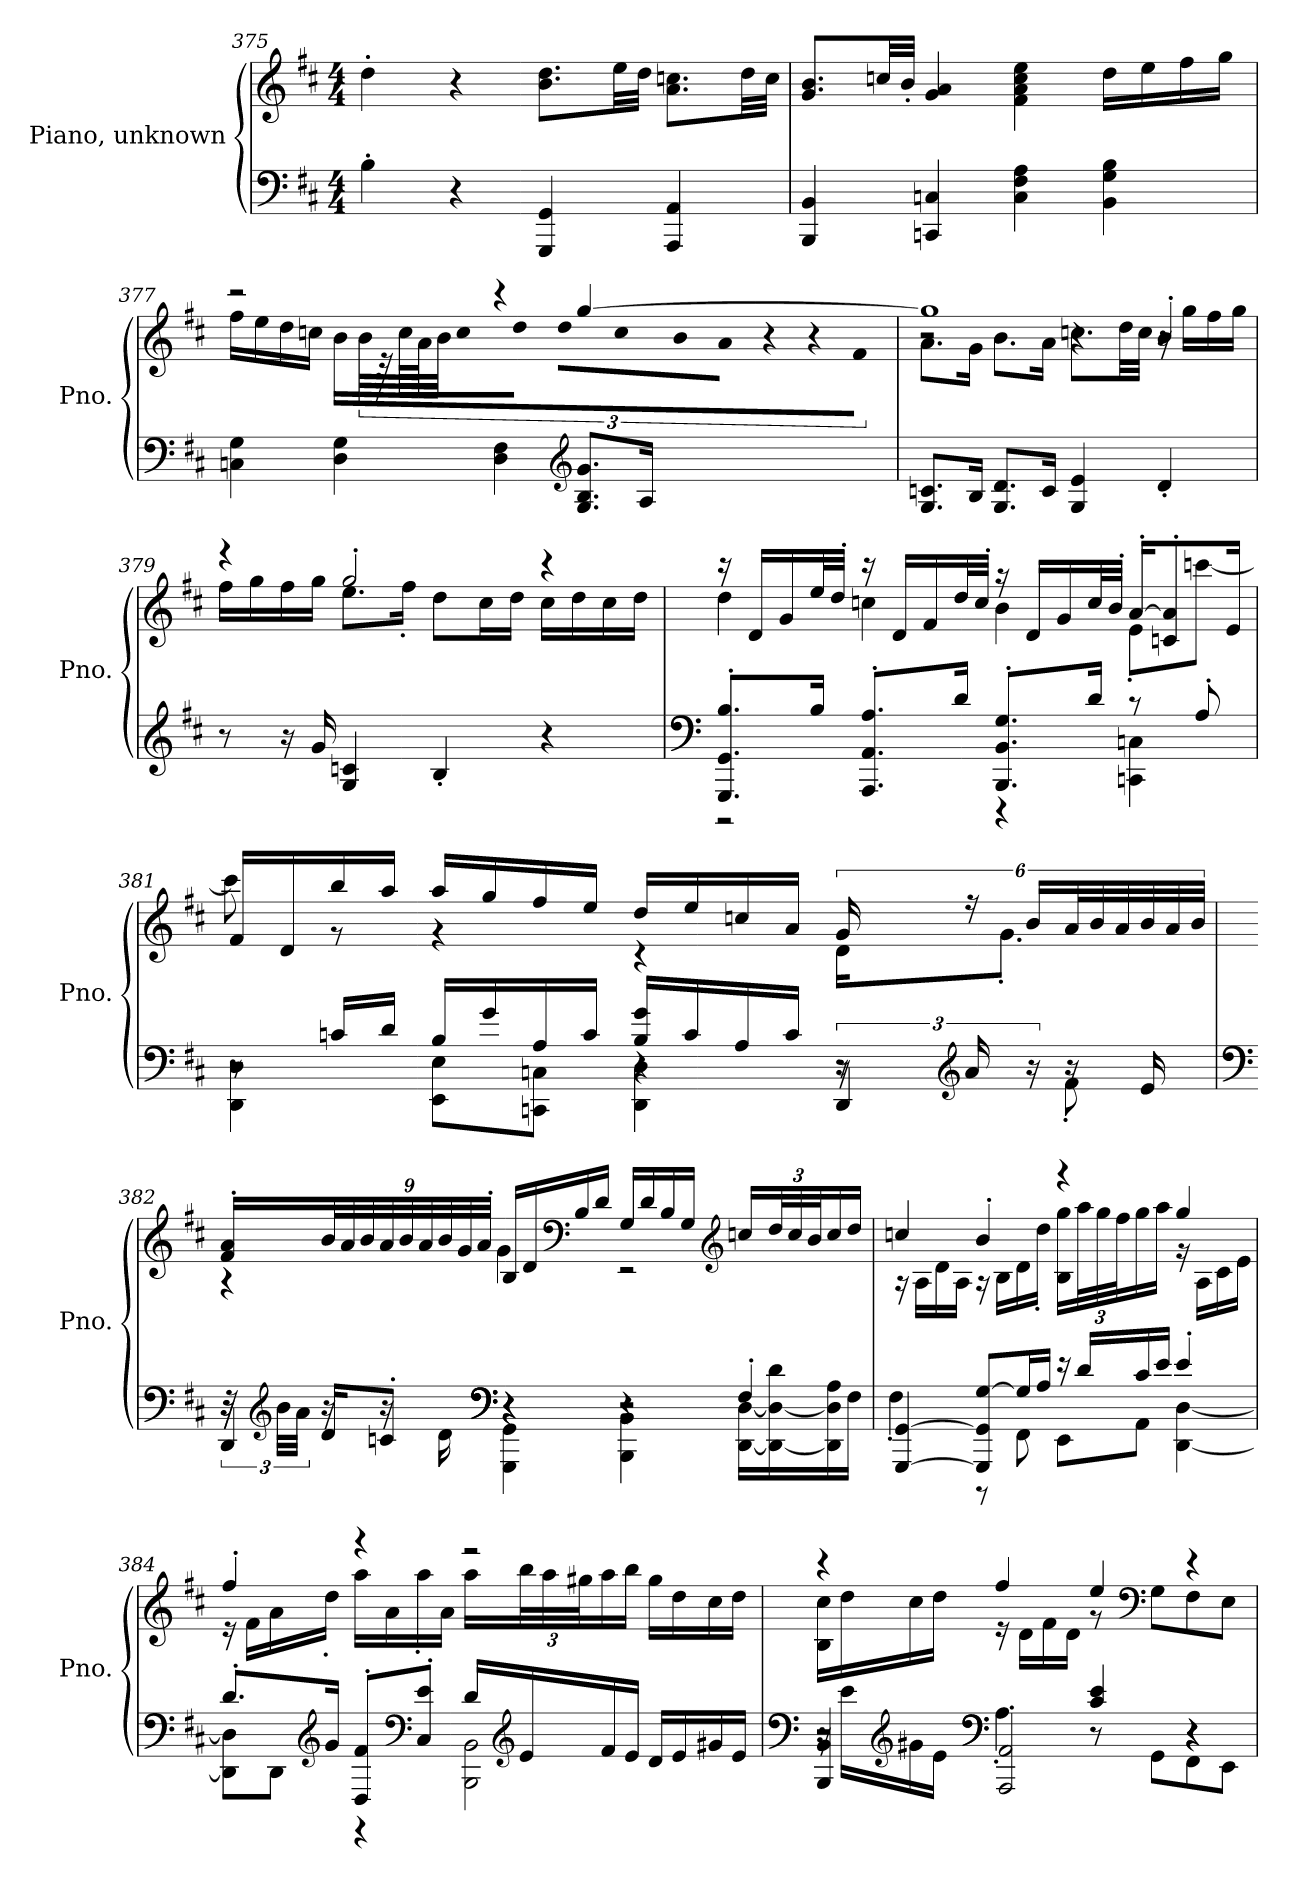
**kern	**kern
*part1	*part1
*staff2	*staff1
*I"Piano, unknown	*
*I'Pno.	*
*clefF4	*clefG2
*k[f#c#]	*k[f#c#]
*M4/4	*M4/4
=375	=375
4B'\	4dd'\
4r	4r
4GGG/ 4GG/	8.b\ 8.dd\L
.	32ee\LL
.	32dd\JJJ
4AAA/ 4AA/	8.a\ 8.ccn\L
.	32dd\LL
.	32cc\JJJ
=376	=376
4BBB/ 4BB/	8.g/ 8.b/L
.	32ccn/LL
.	32b'/JJJ
4CCn/ 4Cn/	4g/ 4a/
4C\ 4F#\ 4A\	4f#\ 4a\ 4cc\ 4ee\
4BB\ 4G\ 4B\	16dd\LL
.	16ee\
.	16ff#\
.	16gg\JJ
!!LO:LB:g=z
=377	=377
*	*^
4Cn\ 4G\	2r	16ff#\LL
.	.	16ee\
.	.	16dd\
.	.	16ccn\JJ
4D\ 4G\	.	16b\LL
.	.	96b\JJkk
.	.	96r
.	.	96cc\LLLL
*	*	*Xbrackettup
.	.	96a\J
.	.	48b\J
.	.	16cc\
.	.	16dd\JJ
4D\ 4F#\	4r	16dd\LL
.	.	16cc\
.	.	16b\
.	.	16a\JJ
*clefG2	*	*
8.G/ 8.B/ 8.g/L	[4gg/	8r
.	.	16r
16A/Jk	.	16f#\
=378	=378	=378
*	*	*^
8.G/ 8.cn/L	1gg]	8.a\L	2r
16B/Jk	.	16g\Jk	.
8.G/ 8.d/L	.	8.b\L	.
16c/Jk	.	16a\Jk	.
4G/ 4e/	.	8.ccn\L	4r
.	.	32dd\LL	.
.	.	32cc\JJJ	.
4d'/	.	16r	4b'/
.	.	16gg\LL	.
.	.	16ff#\	.
.	.	16gg\JJ	.
*	*	*v	*v
!!LO:LB:g=z
=379	=379	=379
8r	4r	16ff#\LL
.	.	16gg\
16r	.	16ff#\
16g/	.	16gg\JJ
4G/ 4cn/	2gg'/	8.ee\L
.	.	16ff#'\Jk
4B'/	.	8dd\L
.	.	16cc#\L
.	.	16dd\JJ
4r	4r	16cc#\LL
.	.	16dd\
.	.	16cc#\
.	.	16dd\JJ
=380	=380	=380
*clefF4	*	*
*^	*	*
8.GGG/' 8.GG/' 8.B/'L	2r	16r	4dd\
.	.	16d/LL	.
.	.	16g/	.
16B/Jk	.	32ee/L	.
.	.	32dd'/JJJ	.
8.AAA/' 8.AA/' 8.A/'L	.	16r	4ccn\
.	.	16d/LL	.
.	.	16f#/	.
16d/Jk	.	32dd/L	.
.	.	32cc'/JJJ	.
8.BBB/' 8.BB/' 8.G/'L	4r	16r	4b\
.	.	16d/LL	.
.	.	16g/	.
16d/Jk	.	32cc/L	.
.	.	32b'/JJJ	.
8r	4CCn\ 4Cn\	[16a'/KL	8e'\L
.	.	8cn/' 8a/]'	.
8A'/	.	.	[8cccn\J
.	.	16e/Jk	.
!!LO:LB:g=z	!!
=381	=381	=381	=381
*	*^	*	*
8r	4DD\ 4D\	2r	16f#/LL	8ccc\]
.	.	.	16d/	.
16cn/LL	.	.	16bb/	8r
16d/JJ	.	.	16aa/JJ	.
16B/LL	8EE\ 8E\L	.	16aa/LL	4r
16g/	.	.	16gg/	.
16A/	8CCn\ 8Cn\J	.	16ff#/	.
16c/JJ	.	.	16ee/JJ	.
16B/ 16g/LL	4DD\ 4D\	4r	16dd/LL	4r
16c/	.	.	16ee/	.
16A/	.	.	16ccn/	.
16c/JJ	.	.	16a/JJ	.
*	*	*	*brackettup	*
24r	8r	4DD/	24g/	16d\KL
*clefG2	*	*	*	*
24a/	.	.	24r	.
.	.	.	.	8.g'\J
24r	.	.	24b/LL	.
*	*	*	*Xbrackettup	*
16r	8f#'\	.	48a/L	.
.	.	.	48b/	.
.	.	.	48a/	.
16e/	.	.	48b/	.
.	.	.	48a/	.
.	.	.	48b/JJJ	.
!!LO:LB:g=z	!!
=382	=382	=382	=382	=382
*clefF4	*	*	*	*
16r	48r	4DD/	16f#/' 16a/'LL	4r
*clefG2	*	*	*	*
.	48b\LLL	.	.	.
.	48a\JJJ	.	.	.
16d/KL	16r	.	48b/L	.
.	.	.	48a/	.
.	.	.	48b/	.
8cn'/J	16r	.	48a/	.
.	.	.	48b/	.
.	.	.	48a/	.
.	16d\	.	48b/	.
.	.	.	48g/	.
.	.	.	48a'/JJJ	.
*clefF4	*	*	*	*
4r	4GGG\ 4GG\	4r	16B/LL	4g\
.	.	.	16d/	.
*	*	*	*clefF4	*
.	.	.	16B/	.
.	.	.	16d/JJ	.
4r	4BBB\ 4BB\	2r	16G/LL	2r
.	.	.	16d/	.
.	.	.	16B/	.
.	.	.	16G/JJ	.
*	*	*	*clefG2	*
4F#'/	[16DD\ [16D\LL	.	16ccn/LL	.
.	16DD\_ 16D\_ 16d\	.	48dd/L	.
.	.	.	48cc/	.
.	.	.	48b/J	.
.	16DD\] 16D\] 16A\	.	16cc/	.
.	16F#\JJ	.	16dd/JJ	.
*	*v	*v	*	*
!!LO:LB:g=z	!!
=383	=383	=383	=383
[4GGG/ [4GG/	4F#'\	4ccn/	16r
.	.	.	16A\LL
.	.	.	16d\
.	.	.	16A\JJ
8GGG/] 8GG/] [8G/L	8r	4b'/	16r
.	.	.	16B\LL
16G/L]	8FF#\	.	16d\
16A/JJ	.	.	16dd'\JJ
16r	8EE\L	4r	16B\ 16gg\LL
16d/LL	.	.	48aa\L
.	.	.	48gg\
.	.	.	48ff#\J
16c#/	8AA\J	.	16gg\
16e/JJ	.	.	16aa\JJ
4e'/	[4DD\ [4D\	4gg/	16r
.	.	.	16A\LL
.	.	.	16c#\
.	.	.	16e\JJ
=384	=384	=384	=384
8.d'/L	8DD\] 8D\]L	4ff#'/	16r
.	.	.	16f#\LL
.	8DD\J	.	16a\
*clefG2	*	*	*
16g/Jk	.	.	16dd'\JJ
8D/' 8f#/'L	4r	4r	16aa\LL
.	.	.	16a\
*clefF4	*	*	*
8C#/' 8e/'J	.	.	16aa'\
.	.	.	16a\JJ
16d/LL	2BBB\ 2BB\	2r	16aa\LL
*clefG2	*	*	*
16e/	.	.	48bb\L
.	.	.	48aa\
.	.	.	48gg#X\J
16f#/	.	.	16aa\
16e/JJ	.	.	16bb\JJ
16d/LL	.	.	16gg#\LL
16e/	.	.	16dd\
16g#X/	.	.	16cc#\
16e/JJ	.	.	16dd\JJ
*v	*v	*	*
!!LO:PB:g=z	!!
=385	=385	=385
*clefF4	*	*
*^	*	*
*	*^	*	*
2r	16r	4BBB/ 4BB/	4r	16B\ 16cc#\LL
.	16e\LL	.	.	16dd\
*clefG2	*	*	*	*
.	16g#X\	.	.	16cc#\
.	16e\JJ	.	.	16dd\JJ
*clefF4	*	*	*	*
.	4A'\	2AAA/' 2AA/'	4ff#/	16r
.	.	.	.	16d\LL
.	.	.	.	16f#\
.	.	.	.	16d\JJ
4c#/ 4e/	8r	.	4ee/	8r
*	*	*	*clefF4	*
.	8GG\L	.	.	8G\L
4r	8FF#\	4r	4r	8F#\
.	8EE\J	.	.	8E\J
*v	*v	*v	*	*
*	*v	*v
=	=
*-	*-
